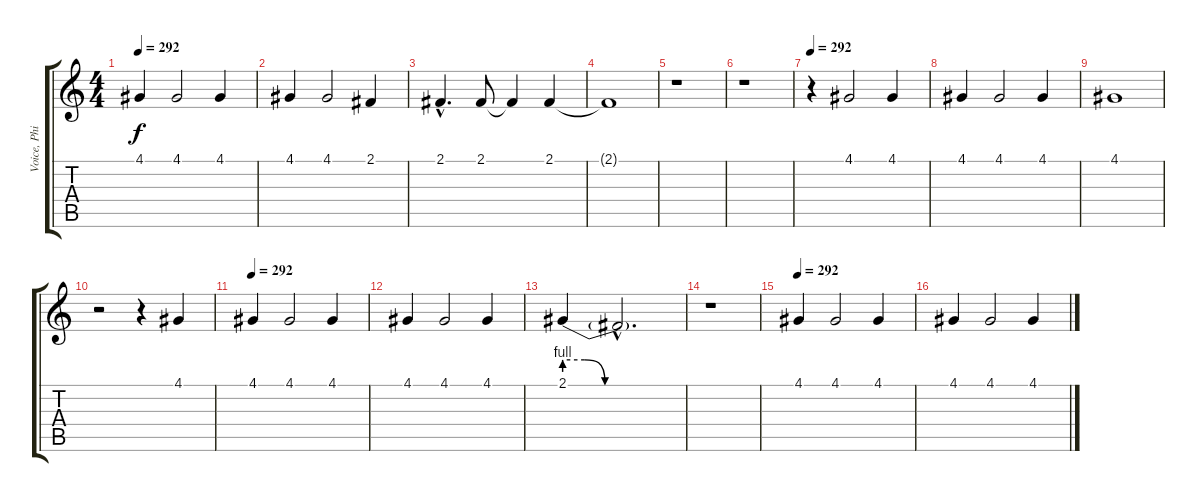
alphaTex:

\track ("Voice, Phill" "Voice, Phi") {instrument lead2sawtooth}
\staff {score tabs}
\tuning (E4 B3 G3 D3 A2 E2) {hide}
\ts (4 4)
\tempo 292
\clef g2
\ks c
4.1.4{dy f} 4.1.2 4.1.4 |
4.1.4 4.1.2 2.1.4 |
2.1{hac}.4{d} 2.1.8 2.1{t}.4 2.1.4 |
2.1{t}.1 |
r.1 |
r.1 |
\tempo 292
r.4 4.1.2 4.1.4 |
4.1.4 4.1.2 4.1.4 |
4.1.1 |
r.2 r.4 4.1.4 |
\tempo 292
4.1.4 4.1.2 4.1.4 |
4.1.4 4.1.2 4.1.4 |
2.1{be (custom 0 4 10 4 20 0 40 0 60 0)}.4 2.1{hac t}.2{d} |
r.1 |
\tempo 292
4.1.4 4.1.2 4.1.4 |
4.1.4 4.1.2 4.1.4
